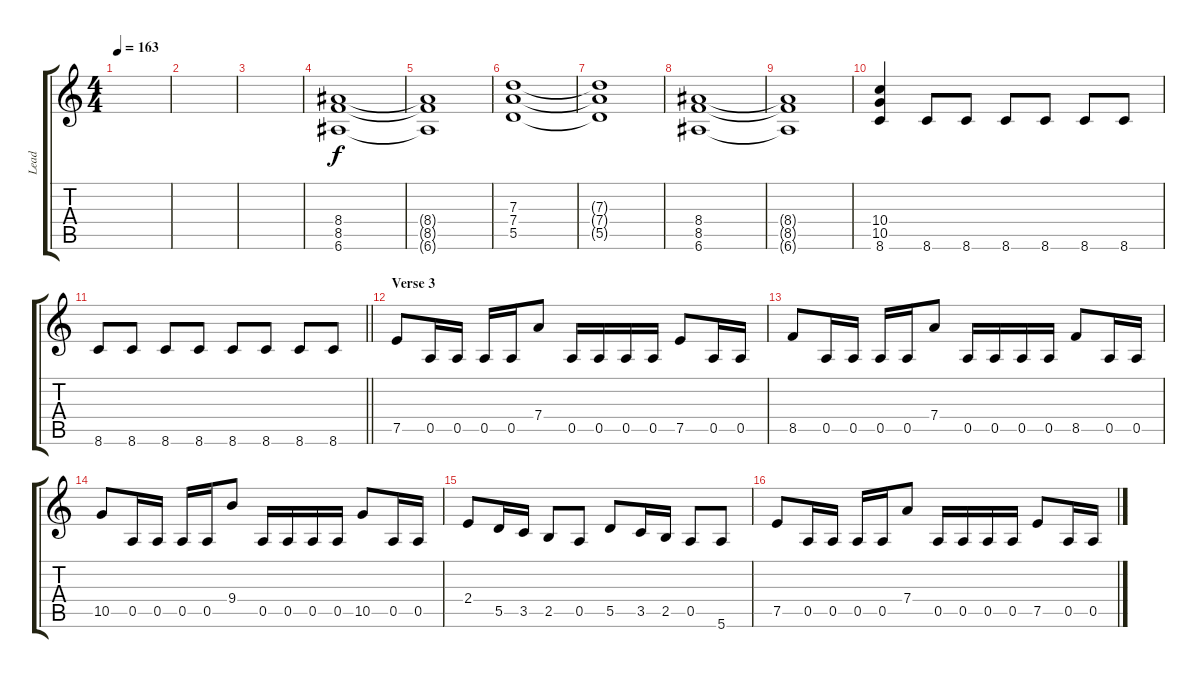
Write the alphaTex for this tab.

\track ("Lead" "Lead") {instrument overdrivenguitar}
\staff {score tabs}
\tuning (E4 B3 G3 D3 A2 E2) {hide}
\ts (4 4)
\tempo 163
\clef g2
\ks c
|
|
|
(8.4 8.5 6.6).1 |
(8.4{t} 8.5{t} 6.6{t}).1 |
(7.3 7.4 5.5).1 |
(7.3{t} 7.4{t} 5.5{t}).1 |
(8.4 8.5 6.6).1 |
(8.4{t} 8.5{t} 6.6{t}).1 |
(10.4 10.5 8.6).4 8.6.8 8.6.8 8.6.8 8.6.8 8.6.8 8.6.8 |
\barLineRight lightlight
8.6.8 8.6.8 8.6.8 8.6.8 8.6.8 8.6.8 8.6.8 8.6.8 |
\section ("" "Verse 3")
7.5.8 0.5.16 0.5.16 0.5.16 0.5.16 7.4.8 0.5.16 0.5.16 0.5.16 0.5.16 7.5.8 0.5.16 0.5.16 |
8.5.8 0.5.16 0.5.16 0.5.16 0.5.16 7.4.8 0.5.16 0.5.16 0.5.16 0.5.16 8.5.8 0.5.16 0.5.16 |
10.5.8 0.5.16 0.5.16 0.5.16 0.5.16 9.4.8 0.5.16 0.5.16 0.5.16 0.5.16 10.5.8 0.5.16 0.5.16 |
2.4.8 5.5.16 3.5.16 2.5.8 0.5.8 5.5.8 3.5.16 2.5.16 0.5.8 5.6.8 |
7.5.8 0.5.16 0.5.16 0.5.16 0.5.16 7.4.8 0.5.16 0.5.16 0.5.16 0.5.16 7.5.8 0.5.16 0.5.16
